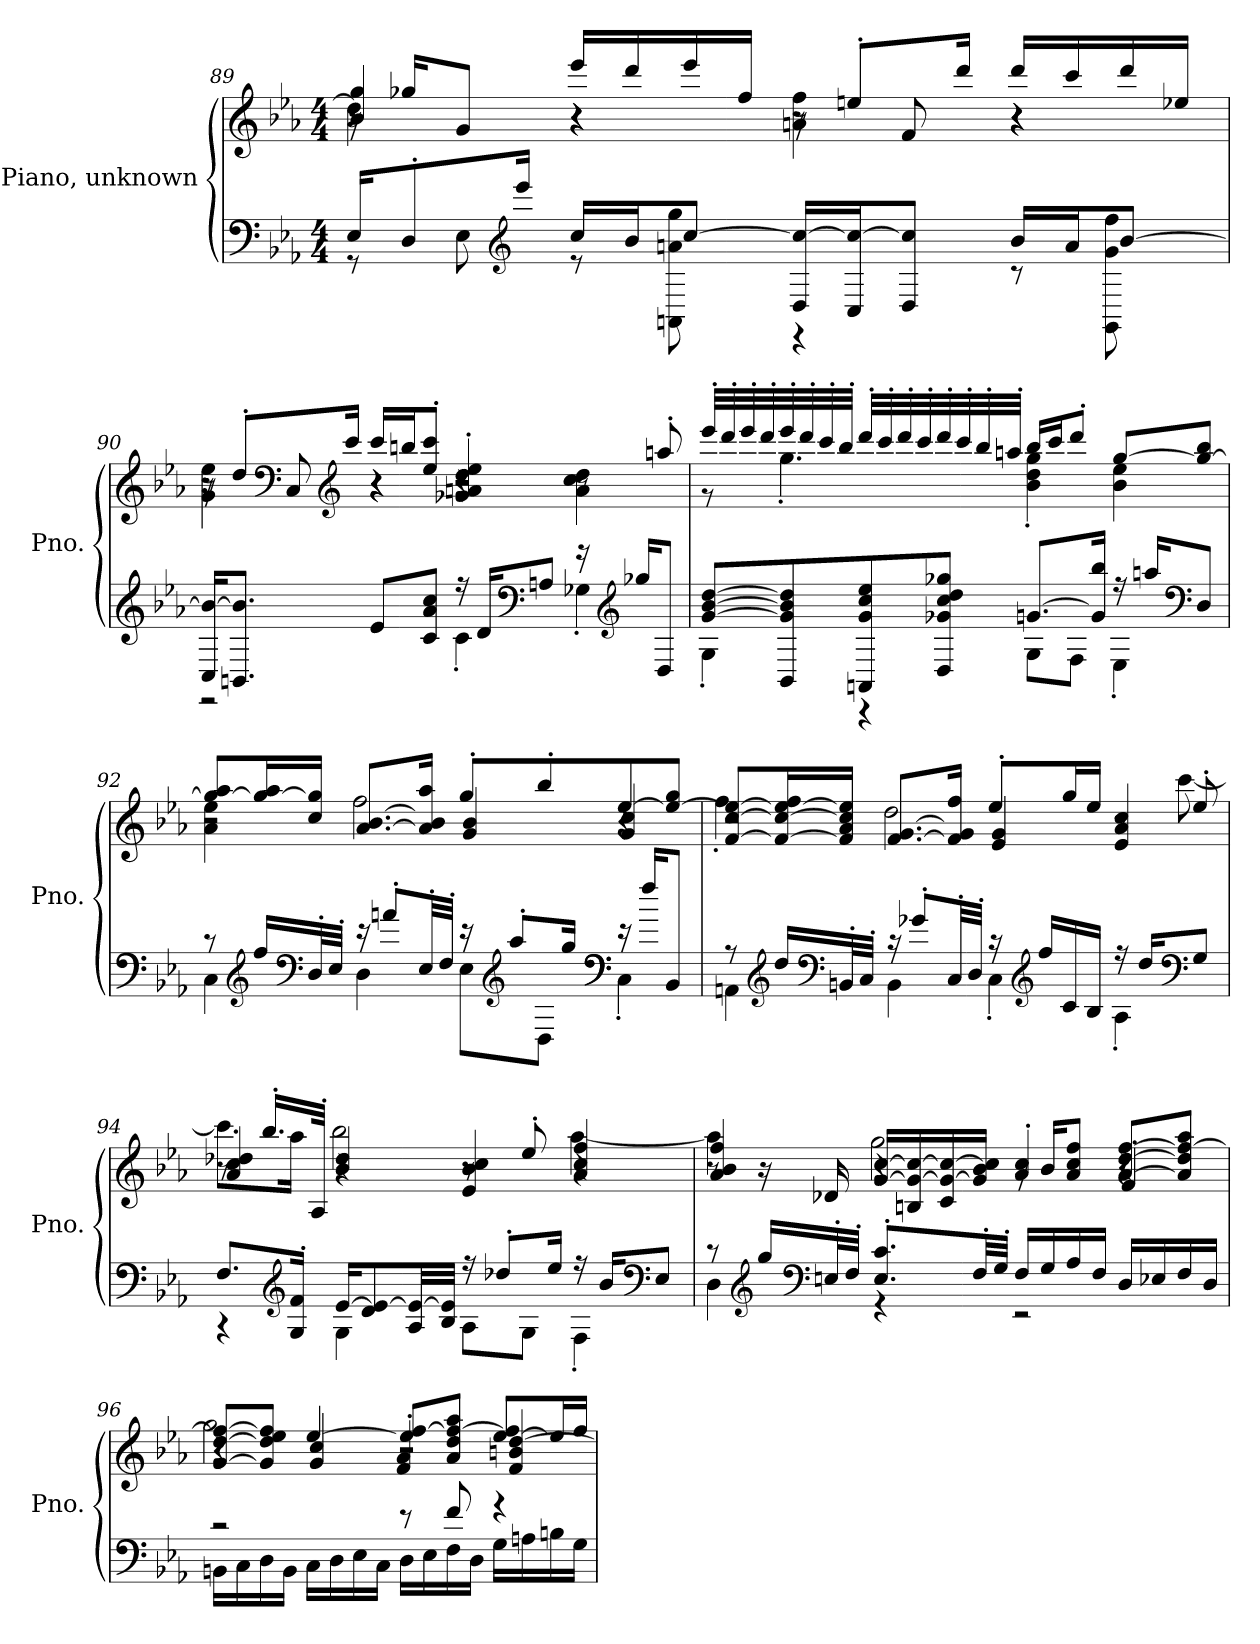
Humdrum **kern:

**kern	**kern
*part1	*part1
*staff2	*staff1
*I"Piano, unknown	*
*I'Pno.	*
!!LO:LB:g=z
*clefF4	*clefG2
*k[b-e-a-]	*k[b-e-a-]
*M4/4	*M4/4
=89	=89
*^	*^
*	*	*	*^
16E-/KL	8r	16r	4dd\]	4b-/ 4gg/
8D'/	.	16gg-X/KL	.	.
.	8E-\	8g/J	.	.
*clefG2	*	*	*	*
16eee-/Jk	.	.	.	.
16cc/LL	8r	16eee-/LL	4r	4r
16b-/J	.	16ddd/	.	.
[8cc/J	8AAn\ 8an\ 8gg\	16eee-/	.	.
.	.	16ff/JJ	.	.
16D/ 16cc/_LL	4r	16r	4an\ 4ff\	8r
16C/ 16cc/_J	.	8een'/L	.	.
8D/ 8cc/]J	.	.	.	8f/
.	.	16ddd/Jk	.	.
16b-/LL	8r	16ddd/LL	4r	4r
16a/J	.	16ccc/	.	.
[8b-/J	8GG\ 8g\ 8ff\	16ddd/	.	.
.	.	16ee-X/JJ	.	.
!!LO:LB:g=z	!!	!!
=90	=90	=90	=90	=90
16C/ 16b-/_KL	2r	16r	4g\ 4ee-\	8r
8.BBn/ 8.b-/]J	.	8dd'/L	.	.
*	*	*clefF4	*	*
.	.	.	.	8C/
*	*	*clefG2	*	*
.	.	16ccc/Jk	.	.
8e-/L	.	16ccc/LL	4r	4r
.	.	16bbn/J	.	.
8c/ 8a-/ 8cc/J	.	8ee-/' 8ccc/'J	.	.
16r	4c'\	4g-X/' 4an/' 4dd/' 4ee-/'	4r	2r
16d/KL	.	.	.	.
*clefF4	*	*	*	*
8An/J	.	.	.	.
16r	4G-X'\	8r	4a\ 4cc\ 4dd\	.
*clefG2	*	*	*	*
16gg-X/KL	.	.	.	.
8D/J	.	8aan'/	.	.
*	*	*	*v	*v
!!LO:LB:g=z
=91	=91	=91	=91
[8g/ [8b-/ [8dd/L	4G'\	32eee-'/LLL	8r
.	.	32ddd'/	.
.	.	32eee-'/	.
.	.	32ddd'/	.
8BB-/ 8g/] 8b-/] 8dd/]	.	32eee-'/	4.gg'\
.	.	32ddd'/	.
.	.	32ccc'/	.
.	.	32bb-'/JJJ	.
8AAn/ 8g/ 8cc/ 8ee-/	4r	32ddd'/LLL	.
.	.	32ccc'/	.
.	.	32ddd'/	.
.	.	32ccc'/	.
8D/ 8g-X/ 8cc/ 8dd/ 8gg-X/J	.	32ddd'/	.
.	.	32ccc'/	.
.	.	32bb-'/	.
.	.	32aan'/JJJ	.
[8.gn/L	8G\L	16bb-/LL	4b-\' 4dd\' 4gg\'
.	.	16ccc/J	.
.	8F\J	8ddd'/J	.
16g/] 16bb-/Jk	.	.	.
16r	4E-'\	[8gg/L	4b-\ 4ee-\
16aan/KL	.	.	.
*clefF4	*	*	*
8D/J	.	8gg/_ 8bb-/J	.
!!LO:PB:g=z
=92	=92	=92	=92
*	*	*	*^
8r	4C\	8gg/_ 8aa-/L	4a-\ 4ee-\	2r
*clefG2	*	*	*	*
16ff/LL	.	16gg/_ 16aa-/L	.	.
*clefF4	*	*	*	*
32D'/L	.	16cc/ 16gg/]JJ	.	.
32E-'/JJJ	.	.	.	.
16r	4D\	[8.a-/ [8.b-/L	2ff\	.
8an'/L	.	.	.	.
32E-'/LL	.	16a-/] 16b-/] 16aa-/Jk	.	.
32F'/JJJ	.	.	.	.
16r	8E-\L	8gg'/L	.	4g/ 4b-/
*clefG2	*	*	*	*
8aa-'/L	.	.	.	.
.	8D\J	8bb-'/	.	.
16gg/Jk	.	.	.	.
*clefF4	*	*	*	*
16r	4C'\	[8ee-/	4r	4g/ 4cc/
16ff/KL	.	.	.	.
8BB-/J	.	8ee-/_ 8gg/J	.	.
!!LO:LB:g=z	!!	!!
=93	=93	=93	=93	=93
8r	4AAn\	[8f/ [8cc/ 8ee-/_L	4ff'\	2r
*clefG2	*	*	*	*
16dd/LL	.	16f/_ 16cc/_ 16ee-/_ 16ff/L	.	.
*clefF4	*	*	*	*
32BBn'/L	.	16f/] 16a-/ 16cc/] 16ee-/]JJ	.	.
32C'/JJJ	.	.	.	.
16r	4BB\	[8.f/ [8.g/L	2dd\	.
8g-X'/L	.	.	.	.
32C'/LL	.	16f/] 16g/] 16ff/Jk	.	.
32D'/JJJ	.	.	.	.
16r	4C'\	8ee-'/L	.	4e-/ 4g/
*clefG2	*	*	*	*
16ff/LL	.	.	.	.
16c/	.	16gg/L	.	.
16B-/JJ	.	16ee-/JJ	.	.
16r	4A-'\	8r	8r	4e-/ 4a-/ 4cc/
16dd/KL	.	.	.	.
*clefF4	*	*	*	*
8G/J	.	8ee-'/	[8ccc\	.
!!LO:LB:g=z	!!	!!
=94	=94	=94	=94	=94
8.F/L	4r	8r	8.ccc\L]	4a-/ 4cc/ 4dd-X/
.	.	16.bb-'/LL	.	.
*clefG2	*	*	*	*
16G/' 16f/'Jk	.	.	16aa-\Jk	.
.	.	32A-'/JJk	.	.
[16e-/KL	4G\	4b-/ 4dd-/	2bb-\	4r
8d/ 8e-/_	.	.	.	.
32A-/ 32e-/_LL	.	.	.	.
32B-/ 32e-/]JJJ	.	.	.	.
16r	8A-\L	8r	.	4e-/ 4b-/ 4cc/
8dd-X'/L	.	.	.	.
.	8G\J	8ee-'/	.	.
16ee-/Jk	.	.	.	.
16r	4F'\	4a-/ 4cc/ 4ff/	[4aa-\	4r
16b-/KL	.	.	.	.
*clefF4	*	*	*	*
8E-/J	.	.	.	.
!!LO:LB:g=z	!!	!!
=95	=95	=95	=95	=95
8r	4D\	8r	4aa-\]	4a-/ 4b-/ 4ff/
*clefG2	*	*	*	*
16gg/LL	.	16r	.	.
*clefF4	*	*	*	*
32En'/L	.	16d-X/	.	.
32F'/JJJ	.	.	.	.
8.E/' 8.c/'L	4r	[16g/ [16cc/LL	2gg\	4r
.	.	16Bn/ 16g/_ 16cc/_	.	.
.	.	16c/ 16g/_ 16cc/_	.	.
32F'/LL	.	16g/] 16b-/ 16cc/]JJ	.	.
32G'/JJJ	.	.	.	.
16F/LL	2r	16r	.	4a-/' 4cc/'
16G/	.	16b-/KL	.	.
16A-/	.	8a-/ 8cc/ 8ff/J	.	.
16F/JJ	.	.	.	.
16D/LL	.	[8a-/ [8dd/ [8ff/L	4r	4f'/
16E-X/	.	.	.	.
16F/	.	8a-/] 8dd/] 8ff/_ 8aa-/J	.	.
16D/JJ	.	.	.	.
=96	=96	=96	=96	=96
2r	16BBn\LL	[8g/ [8dd/ 8ff/_L	2gg\	4r
.	16C\	.	.	.
.	16D\	8g/] 8dd/] 8ee-/ 8ff/]J	.	.
.	16BB\JJ	.	.	.
.	16C\LL	[4ee-/	.	4g/ 4cc/
.	16D\	.	.	.
.	16E-\	.	.	.
.	16C\JJ	.	.	.
8r	16D\LL	8ee-/] [8ff/L	2r	4f/' 4a-/'
.	16E-\	.	.	.
8f/	16F\	8a-/ 8dd/ 8ff/_ 8aa-/J	.	.
.	16D\JJ	.	.	.
4r	16G\LL	[8ee-/ 8ff/]L	.	4f/ 4bn/ [4dd/
.	16An\	.	.	.
.	16Bn\	16ee-/L]	.	.
.	16G\JJ	16ff/JJ	.	.
*v	*v	*	*	*
*	*v	*v	*v
=	=
*-	*-
